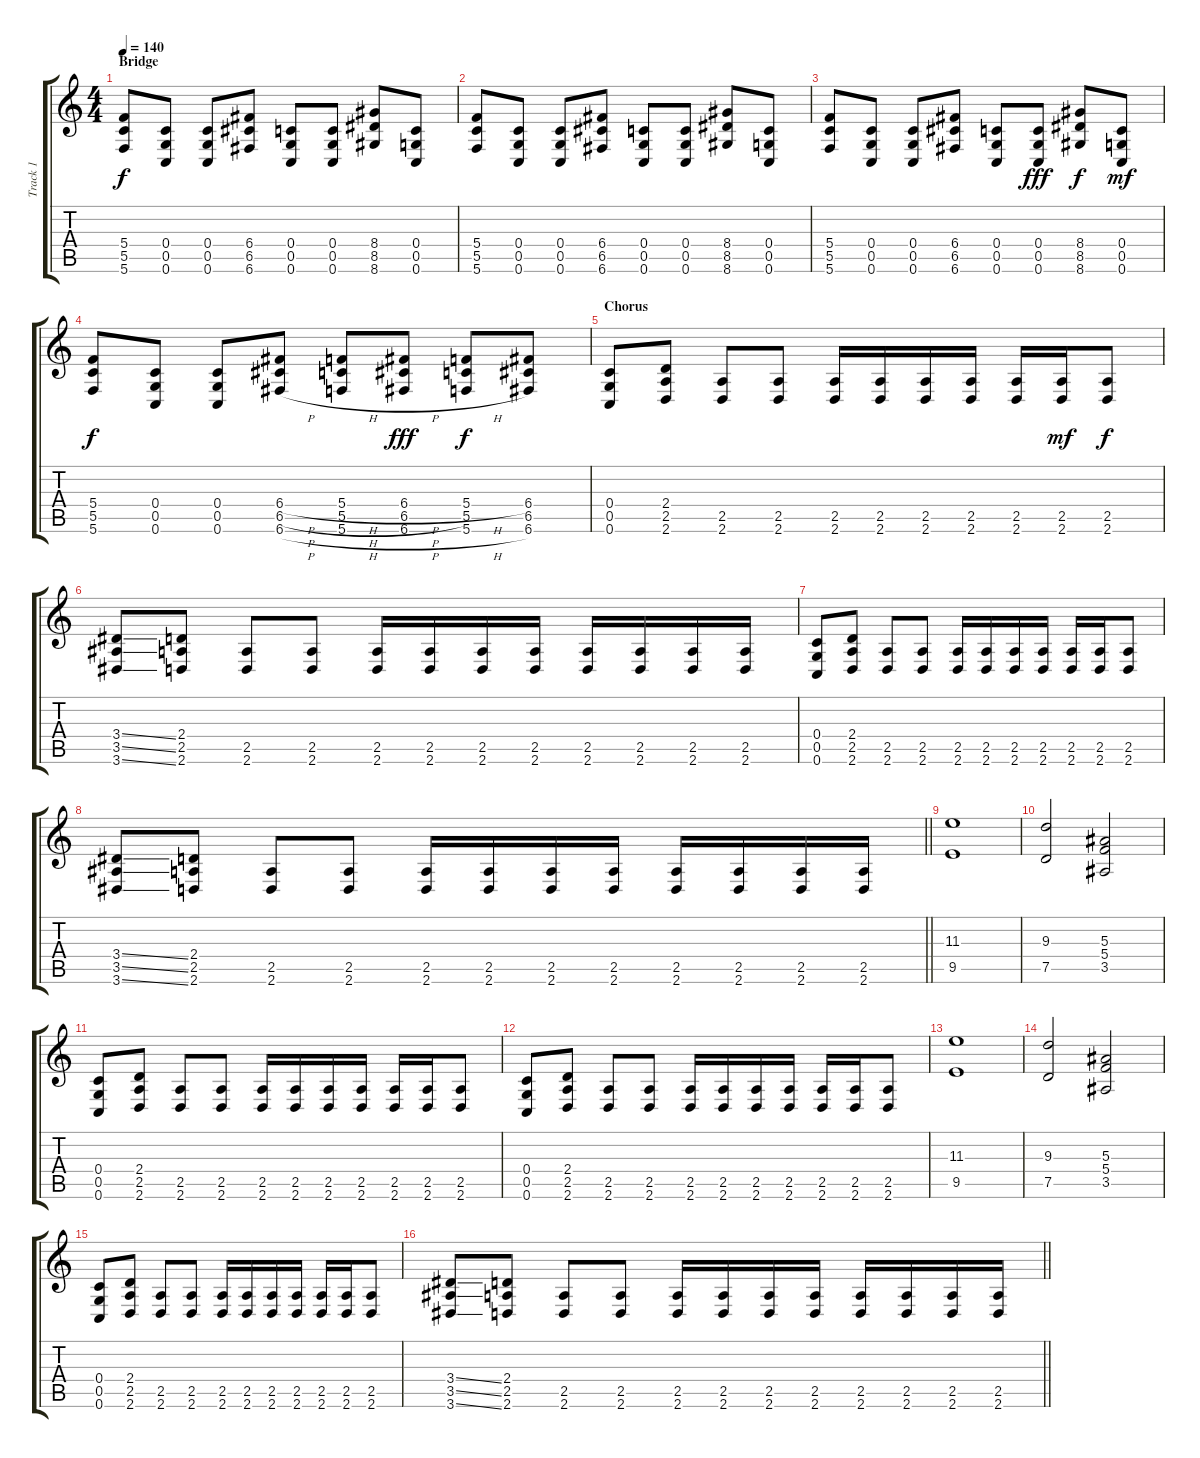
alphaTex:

\track ("Track 1" "Track 1") {instrument distortionguitar}
\staff {score tabs}
\tuning (D4 A3 F3 C3 G2 C2) {hide}
\ts (4 4)
\section ("" "Bridge")
\tempo 140
\clef g2
\ks c
(5.4 5.5 5.6).8{dy f} (0.4 0.5 0.6).8 (0.4 0.5 0.6).8 (6.4 6.5 6.6).8 (0.4 0.5 0.6).8 (0.4 0.5 0.6).8 (8.4 8.5 8.6).8 (0.4 0.5 0.6).8 |
(5.4 5.5 5.6).8 (0.4 0.5 0.6).8 (0.4 0.5 0.6).8 (6.4 6.5 6.6).8 (0.4 0.5 0.6).8 (0.4 0.5 0.6).8 (8.4 8.5 8.6).8 (0.4 0.5 0.6).8 |
(5.4 5.5 5.6).8 (0.4 0.5 0.6).8 (0.4 0.5 0.6).8 (6.4 6.5 6.6).8 (0.4 0.5 0.6).8 (0.4 0.5 0.6).8{dy fff} (8.4 8.5 8.6).8{dy f} (0.4 0.5 0.6).8{dy mf} |
(5.4 5.5 5.6).8{dy f} (0.4 0.5 0.6).8 (0.4 0.5 0.6).8 (6.4{h} 6.5{h} 6.6{h}).8 (5.4{h} 5.5{h} 5.6{h}).8 (6.4{h} 6.5{h} 6.6{h}).8{dy fff} (5.4{h} 5.5 5.6{h}).8{dy f} (6.4 6.5 6.6).8 |
\section ("" "Chorus")
(0.4 0.5 0.6).8 (2.4 2.5 2.6).8 (2.5 2.6).8 (2.5 2.6).8 (2.5 2.6).16 (2.5 2.6).16 (2.5 2.6).16 (2.5 2.6).16 (2.5 2.6).16 (2.5 2.6).16{dy mf} (2.5 2.6).8{dy f} |
(3.4{ss} 3.5{ss} 3.6{ss}).8 (2.4 2.5 2.6).8 (2.5 2.6).8 (2.5 2.6).8 (2.5 2.6).16 (2.5 2.6).16 (2.5 2.6).16 (2.5 2.6).16 (2.5 2.6).16 (2.5 2.6).16 (2.5 2.6).16 (2.5 2.6).16 |
(0.4 0.5 0.6).8 (2.4 2.5 2.6).8 (2.5 2.6).8 (2.5 2.6).8 (2.5 2.6).16 (2.5 2.6).16 (2.5 2.6).16 (2.5 2.6).16 (2.5 2.6).16 (2.5 2.6).16 (2.5 2.6).8 |
\barLineRight lightlight
(3.4{ss} 3.5{ss} 3.6{ss}).8 (2.4 2.5 2.6).8 (2.5 2.6).8 (2.5 2.6).8 (2.5 2.6).16 (2.5 2.6).16 (2.5 2.6).16 (2.5 2.6).16 (2.5 2.6).16 (2.5 2.6).16 (2.5 2.6).16 (2.5 2.6).16 |
\section ("" "")
(11.3 9.5).1{volume 16 balance 8} |
(9.3 7.5).2 (5.3 5.4 3.5).2 |
(0.4 0.5 0.6).8{volume 15 balance 2} (2.4 2.5 2.6).8 (2.5 2.6).8 (2.5 2.6).8 (2.5 2.6).16 (2.5 2.6).16 (2.5 2.6).16 (2.5 2.6).16 (2.5 2.6).16 (2.5 2.6).16 (2.5 2.6).8 |
(0.4 0.5 0.6).8 (2.4 2.5 2.6).8 (2.5 2.6).8 (2.5 2.6).8 (2.5 2.6).16 (2.5 2.6).16 (2.5 2.6).16 (2.5 2.6).16 (2.5 2.6).16 (2.5 2.6).16 (2.5 2.6).8 |
(11.3 9.5).1{volume 16 balance 8} |
(9.3 7.5).2 (5.3 5.4 3.5).2 |
(0.4 0.5 0.6).8{volume 15 balance 2} (2.4 2.5 2.6).8 (2.5 2.6).8 (2.5 2.6).8 (2.5 2.6).16 (2.5 2.6).16 (2.5 2.6).16 (2.5 2.6).16 (2.5 2.6).16 (2.5 2.6).16 (2.5 2.6).8 |
\barLineRight lightlight
(3.4{ss} 3.5{ss} 3.6{ss}).8{volume 15 balance 2} (2.4 2.5 2.6).8 (2.5 2.6).8 (2.5 2.6).8 (2.5 2.6).16 (2.5 2.6).16 (2.5 2.6).16 (2.5 2.6).16 (2.5 2.6).16 (2.5 2.6).16 (2.5 2.6).16 (2.5 2.6).16
